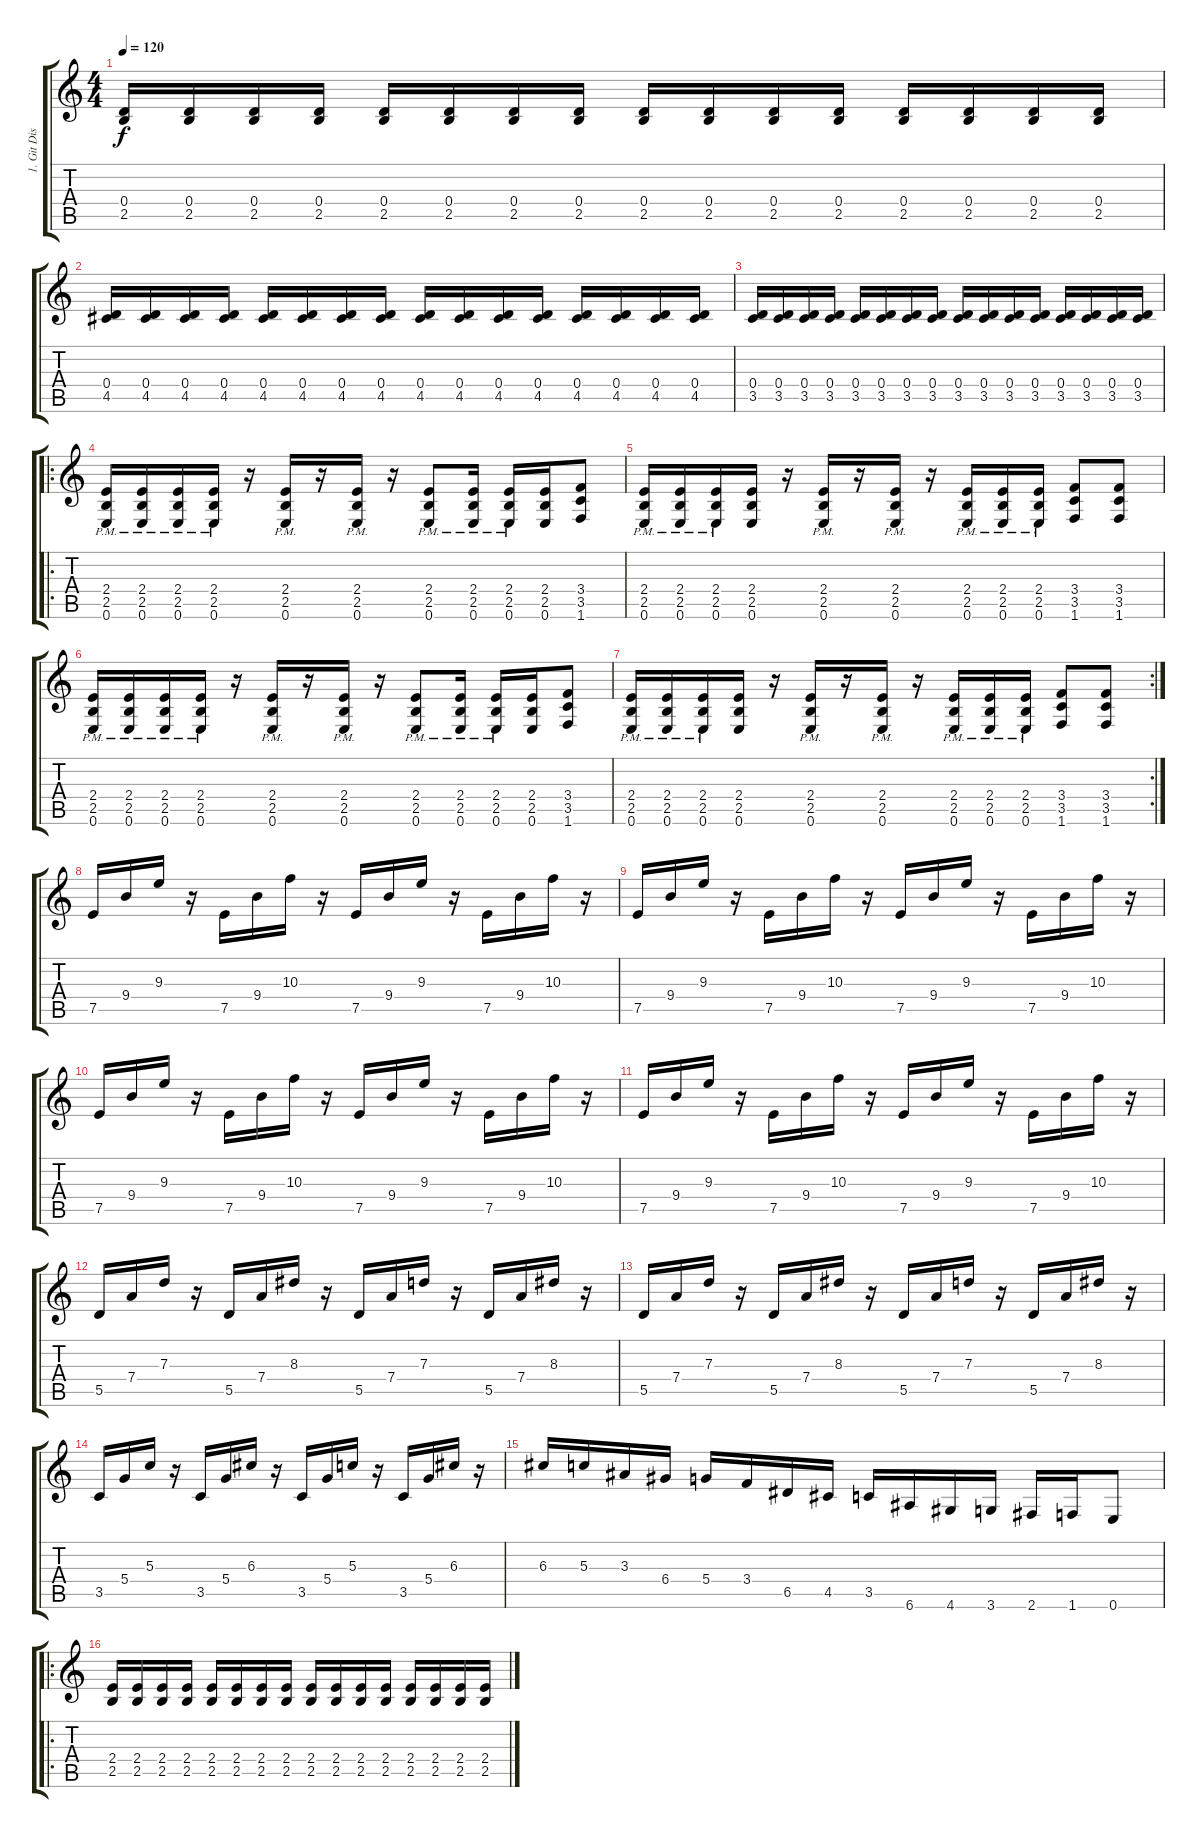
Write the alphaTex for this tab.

\track ("1. Git Dist" "1. Git Dis") {instrument distortionguitar}
\staff {score tabs}
\tuning (E4 B3 G3 D3 A2 E2) {hide}
\ts (4 4)
\tempo 120
\clef g2
\ks c
(0.4 2.5).16{dy f} (0.4 2.5).16 (0.4 2.5).16 (0.4 2.5).16 (0.4 2.5).16 (0.4 2.5).16 (0.4 2.5).16 (0.4 2.5).16 (0.4 2.5).16 (0.4 2.5).16 (0.4 2.5).16 (0.4 2.5).16 (0.4 2.5).16 (0.4 2.5).16 (0.4 2.5).16 (0.4 2.5).16 |
(0.4 4.5).16 (0.4 4.5).16 (0.4 4.5).16 (0.4 4.5).16 (0.4 4.5).16 (0.4 4.5).16 (0.4 4.5).16 (0.4 4.5).16 (0.4 4.5).16 (0.4 4.5).16 (0.4 4.5).16 (0.4 4.5).16 (0.4 4.5).16 (0.4 4.5).16 (0.4 4.5).16 (0.4 4.5).16 |
(0.4 3.5).16 (0.4 3.5).16 (0.4 3.5).16 (0.4 3.5).16 (0.4 3.5).16 (0.4 3.5).16 (0.4 3.5).16 (0.4 3.5).16 (0.4 3.5).16 (0.4 3.5).16 (0.4 3.5).16 (0.4 3.5).16 (0.4 3.5).16 (0.4 3.5).16 (0.4 3.5).16 (0.4 3.5).16 |
\ro
(2.4{pm} 2.5{pm} 0.6{pm}).16 (2.4{pm} 2.5{pm} 0.6{pm}).16 (2.4{pm} 2.5{pm} 0.6{pm}).16 (2.4{pm} 2.5{pm} 0.6{pm}).16 r.16 (2.4{pm} 2.5{pm} 0.6{pm}).16 r.16 (2.4{pm} 2.5{pm} 0.6{pm}).16 r.16 (2.4{pm} 2.5{pm} 0.6{pm}).8 (2.4{pm} 2.5{pm} 0.6{pm}).16 (2.4{pm} 2.5{pm} 0.6{pm}).16 (2.4 2.5 0.6).16 (3.4 3.5 1.6).8 |
(2.4{pm} 2.5{pm} 0.6{pm}).16 (2.4{pm} 2.5{pm} 0.6{pm}).16 (2.4{pm} 2.5{pm} 0.6{pm}).16 (2.4 2.5 0.6).16 r.16 (2.4{pm} 2.5{pm} 0.6{pm}).16 r.16 (2.4{pm} 2.5{pm} 0.6{pm}).16 r.16 (2.4{pm} 2.5{pm} 0.6{pm}).16 (2.4{pm} 2.5{pm} 0.6{pm}).16 (2.4{pm} 2.5{pm} 0.6{pm}).16 (3.4 3.5 1.6).8 (3.4 3.5 1.6).8 |
(2.4{pm} 2.5{pm} 0.6{pm}).16 (2.4{pm} 2.5{pm} 0.6{pm}).16 (2.4{pm} 2.5{pm} 0.6{pm}).16 (2.4{pm} 2.5{pm} 0.6{pm}).16 r.16 (2.4{pm} 2.5{pm} 0.6{pm}).16 r.16 (2.4{pm} 2.5{pm} 0.6{pm}).16 r.16 (2.4{pm} 2.5{pm} 0.6{pm}).8 (2.4{pm} 2.5{pm} 0.6{pm}).16 (2.4{pm} 2.5{pm} 0.6{pm}).16 (2.4 2.5 0.6).16 (3.4 3.5 1.6).8 |
\rc 2
(2.4{pm} 2.5{pm} 0.6{pm}).16 (2.4{pm} 2.5{pm} 0.6{pm}).16 (2.4{pm} 2.5{pm} 0.6{pm}).16 (2.4 2.5 0.6).16 r.16 (2.4{pm} 2.5{pm} 0.6{pm}).16 r.16 (2.4{pm} 2.5{pm} 0.6{pm}).16 r.16 (2.4{pm} 2.5{pm} 0.6{pm}).16 (2.4{pm} 2.5{pm} 0.6{pm}).16 (2.4{pm} 2.5{pm} 0.6{pm}).16 (3.4 3.5 1.6).8 (3.4 3.5 1.6).8 |
7.5.16 9.4.16 9.3.16 r.16 7.5.16 9.4.16 10.3.16 r.16 7.5.16 9.4.16 9.3.16 r.16 7.5.16 9.4.16 10.3.16 r.16 |
7.5.16 9.4.16 9.3.16 r.16 7.5.16 9.4.16 10.3.16 r.16 7.5.16 9.4.16 9.3.16 r.16 7.5.16 9.4.16 10.3.16 r.16 |
7.5.16 9.4.16 9.3.16 r.16 7.5.16 9.4.16 10.3.16 r.16 7.5.16 9.4.16 9.3.16 r.16 7.5.16 9.4.16 10.3.16 r.16 |
7.5.16 9.4.16 9.3.16 r.16 7.5.16 9.4.16 10.3.16 r.16 7.5.16 9.4.16 9.3.16 r.16 7.5.16 9.4.16 10.3.16 r.16 |
5.5.16 7.4.16 7.3.16 r.16 5.5.16 7.4.16 8.3.16 r.16 5.5.16 7.4.16 7.3.16 r.16 5.5.16 7.4.16 8.3.16 r.16 |
5.5.16 7.4.16 7.3.16 r.16 5.5.16 7.4.16 8.3.16 r.16 5.5.16 7.4.16 7.3.16 r.16 5.5.16 7.4.16 8.3.16 r.16 |
3.5.16 5.4.16 5.3.16 r.16 3.5.16 5.4.16 6.3.16 r.16 3.5.16 5.4.16 5.3.16 r.16 3.5.16 5.4.16 6.3.16 r.16 |
6.3.16 5.3.16 3.3.16 6.4.16 5.4.16 3.4.16 6.5.16 4.5.16 3.5.16 6.6.16 4.6.16 3.6.16 2.6.16 1.6.16 0.6.8 |
\ro
(2.4 2.5).16 (2.4 2.5).16 (2.4 2.5).16 (2.4 2.5).16 (2.4 2.5).16 (2.4 2.5).16 (2.4 2.5).16 (2.4 2.5).16 (2.4 2.5).16 (2.4 2.5).16 (2.4 2.5).16 (2.4 2.5).16 (2.4 2.5).16 (2.4 2.5).16 (2.4 2.5).16 (2.4 2.5).16
